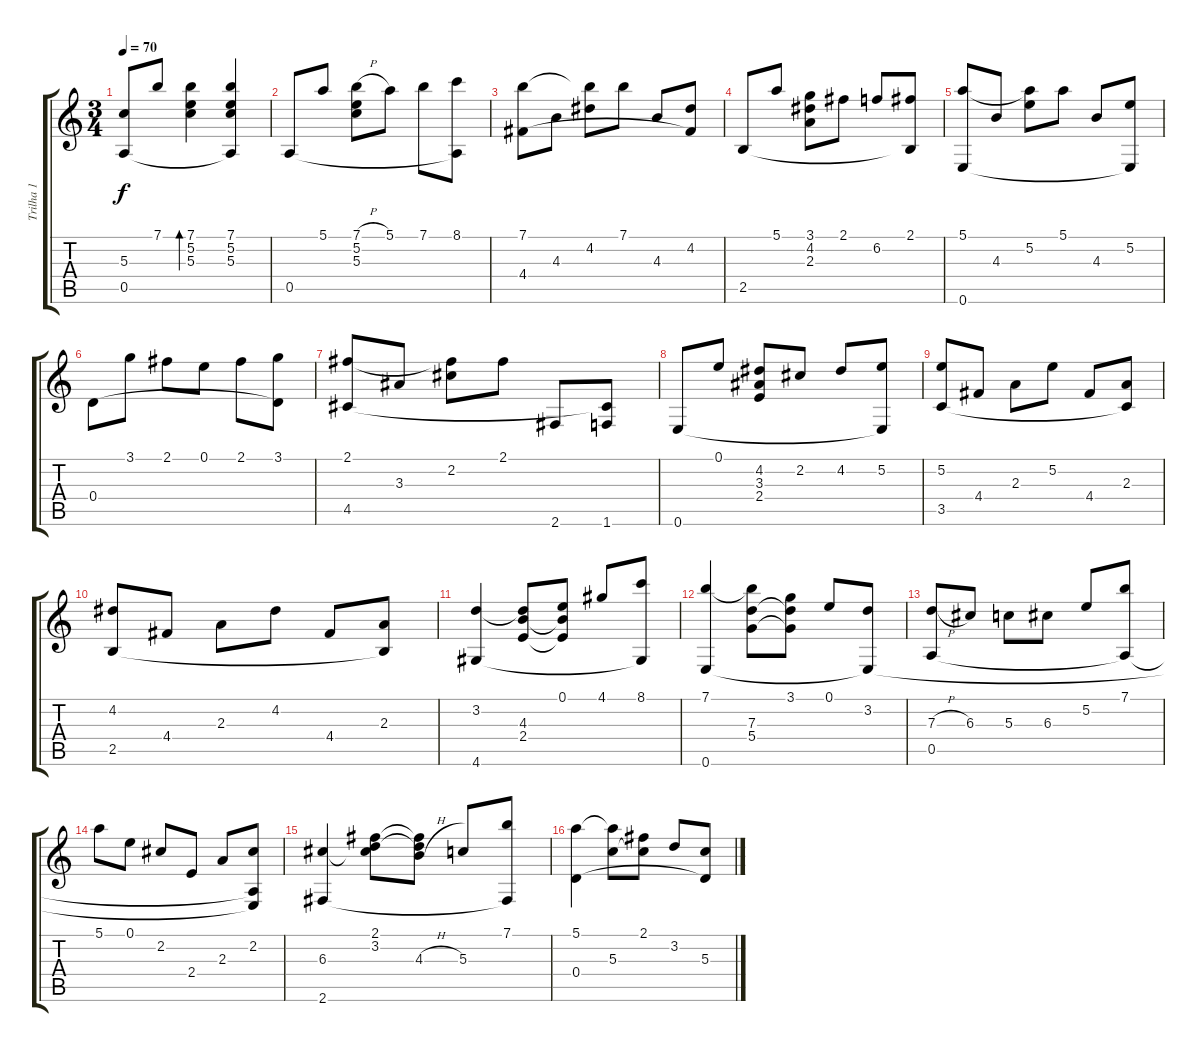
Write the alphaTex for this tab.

\track ("Trilha 1" "Trilha 1") {instrument acousticguitarnylon}
\staff {score tabs}
\tuning (E4 B3 G3 D3 A2 E2) {hide}
\ts (3 4)
\tempo 70
\clef g2
\ks c
(5.3 0.5).8{dy f} 7.1.8 (7.1 5.2 5.3).4{bd 60} (7.1 5.2 5.3 0.5{t}).4 |
0.5.8 5.1.8 (7.1{h} 5.2 5.3).8 5.1.8 7.1.8 (8.1 0.5{t}).8 |
(7.1 4.4).8 4.3.8 (7.1{t} 4.2).8 7.1.8 4.3.8 (4.2 4.4{t}).8 |
2.5.8 5.1.8 (3.1 4.2 2.3).8 2.1.8 6.2.8 (2.1 2.5{t}).8 |
(5.1 0.6).8 4.3.8 (5.1{t} 5.2).8 5.1.8 4.3.8 (5.2 0.6{t}).8 |
0.4.8 3.1.8 2.1.8 0.1.8 2.1.8 (3.1 0.4{t}).8 |
(2.1 4.5).8 3.3.8 (2.1{t} 2.2).8 2.1.8 2.6.8 (4.5{t} 1.6).8 |
0.6.8 0.1.8 (4.2 3.3 2.4).8 2.2.8 4.2.8 (5.2 0.6{t}).8 |
(5.2 3.5).8 4.4.8 2.3.8 5.2.8 4.4.8 (2.3 3.5{t}).8 |
(4.2 2.5).8 4.4.8 2.3.8 4.2.8 4.4.8 (2.3 2.5{t}).8 |
(3.2 4.6).4 (3.2{t} 4.3 2.4).8 (0.1 4.3{t} 2.4{t}).8 4.1.8 (8.1 4.6{t}).8 |
(7.1 0.6).4 (7.1{t} 7.3 5.4).8 (3.1 7.3{t} 5.4{t}).8 0.1.8 (3.2 0.6{t}).8 |
(7.3{h} 0.5).8 6.3.8 5.3.8 6.3.8 5.2.8 (7.1 0.5{t}).8 |
5.1.8 0.1.8 2.2.8 2.4.8 2.3.8 (2.2 0.5{t} 0.6{t}).8 |
(6.3 2.6).4 (2.1 3.2 6.3{t}).8 (2.1{t} 3.2{t} 4.3{h}).8 5.3.8 (7.1 2.6{t}).8 |
(5.1 0.4).4 (5.1{t} 5.3).8 (2.1 5.3{t}).8 3.2.8 (5.3 0.4{t}).8
